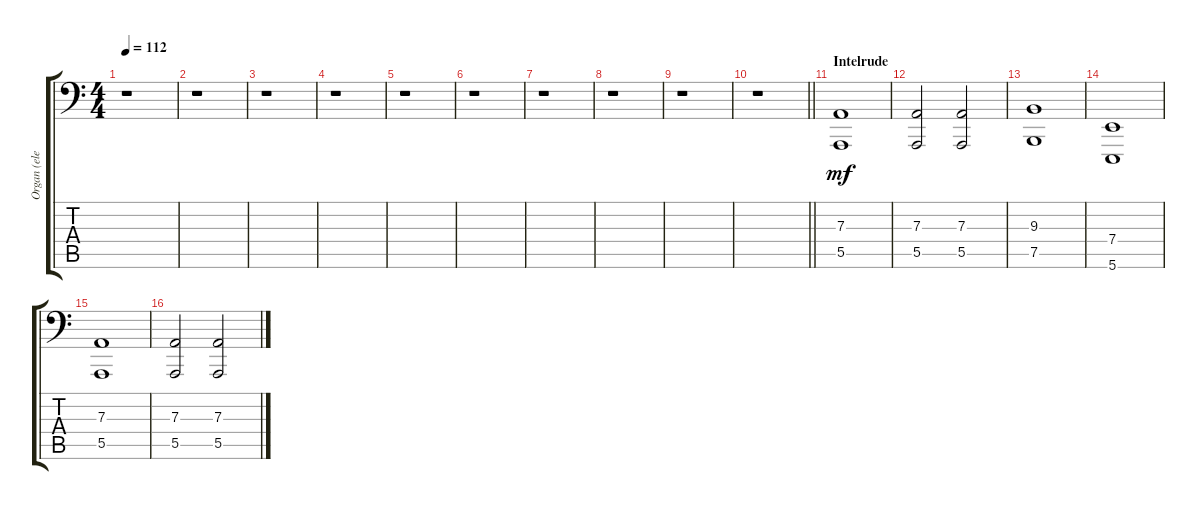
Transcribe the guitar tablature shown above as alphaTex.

\track ("Organ (elec.) (LH)" "Organ (ele") {instrument churchorgan}
\staff {score tabs}
\tuning (C3 G2 D2 A1 E1 B0) {hide}
\ts (4 4)
\tempo 112
\clef f4
\ks c
r.1{dy mf} |
r.1 |
r.1 |
r.1 |
r.1 |
r.1 |
r.1 |
r.1 |
r.1 |
\barLineRight lightlight
r.1 |
\section ("" "Intelrude")
(7.3 5.5).1 |
(7.3 5.5).2 (7.3 5.5).2 |
(9.3 7.5).1 |
(7.4 5.6).1 |
(7.3 5.5).1 |
(7.3 5.5).2 (7.3 5.5).2
